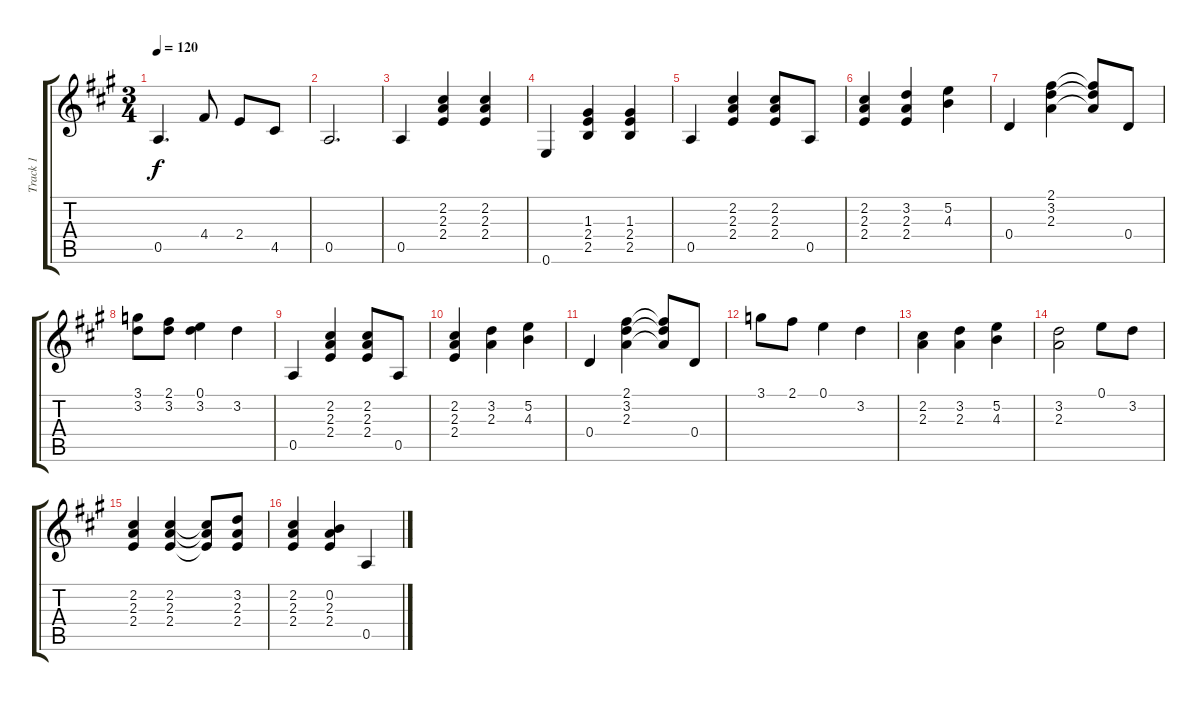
\track ("Track 1" "Track 1") {instrument electricguitarjazz}
\staff {score tabs}
\tuning (E4 B3 G3 D3 A2 E2) {hide}
\ts (3 4)
\tempo 120
\clef g2
\ks a
0.5.4{d dy f} 4.4.8 2.4.8 4.5.8 |
0.5.2{d} |
0.5.4 (2.2 2.3 2.4).4 (2.2 2.3 2.4).4 |
0.6.4 (1.3 2.4 2.5).4 (1.3 2.4 2.5).4 |
0.5.4 (2.2 2.3 2.4).4 (2.2 2.3 2.4).8 0.5.8 |
(2.2 2.3 2.4).4 (3.2 2.3 2.4).4 (5.2 4.3).4 |
0.4.4 (2.1 3.2 2.3).4 (2.1{t} 3.2{t} 2.3{t}).8 0.4.8 |
(3.1 3.2).8 (2.1 3.2).8 (0.1 3.2).4 3.2.4 |
0.5.4 (2.2 2.3 2.4).4 (2.2 2.3 2.4).8 0.5.8 |
(2.2 2.3 2.4).4 (3.2 2.3).4 (5.2 4.3).4 |
0.4.4 (2.1 3.2 2.3).4 (2.1{t} 3.2{t} 2.3{t}).8 0.4.8 |
3.1.8 2.1.8 0.1.4 3.2.4 |
(2.2 2.3).4 (3.2 2.3).4 (5.2 4.3).4 |
(3.2 2.3).2 0.1.8 3.2.8 |
(2.2 2.3 2.4).4 (2.2 2.3 2.4).4 (2.2{t} 2.3{t} 2.4{t}).8 (3.2 2.3 2.4).8 |
(2.2 2.3 2.4).4 (0.2 2.3 2.4).4 0.5.4
